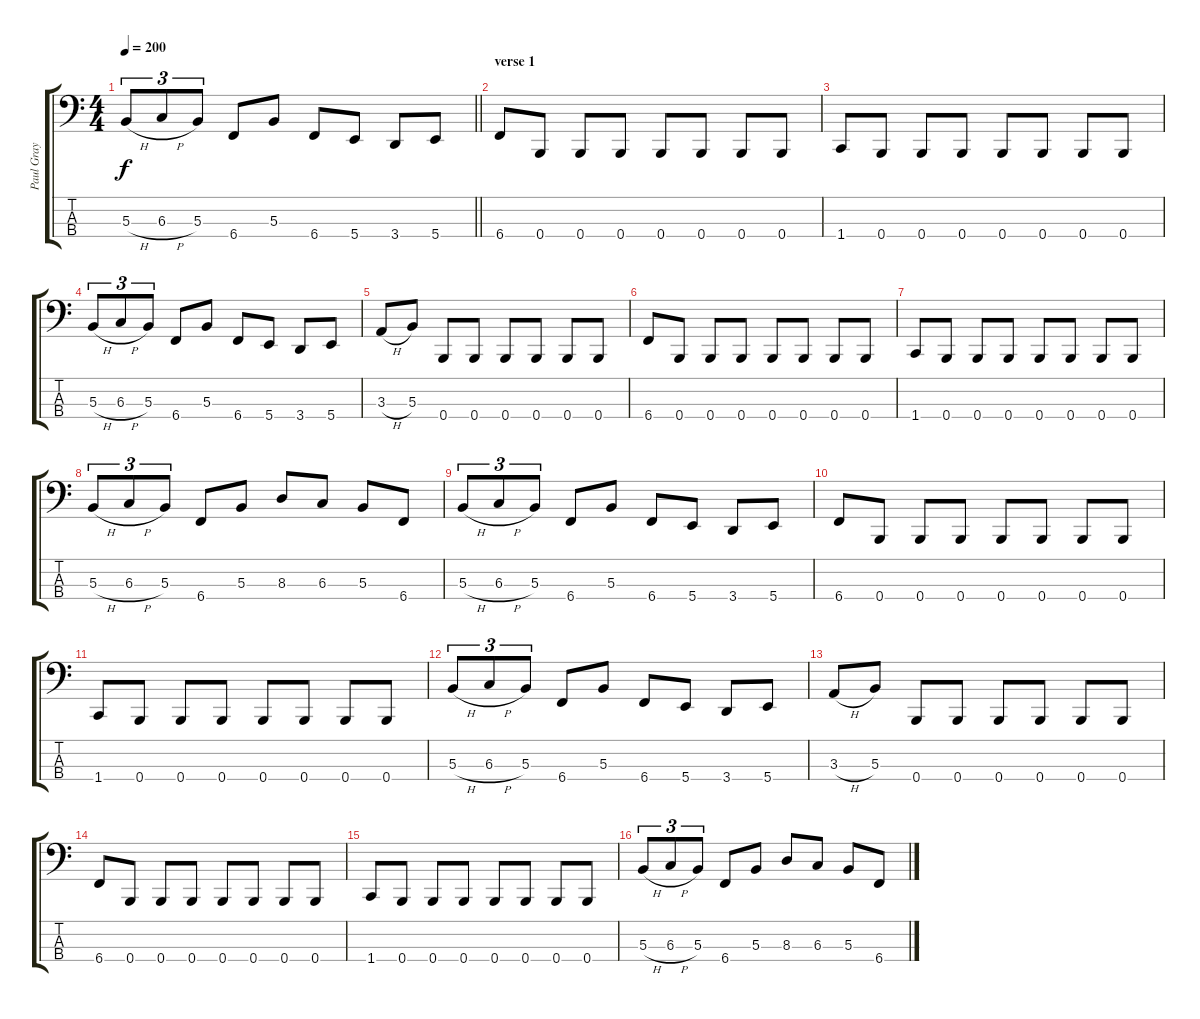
\track ("Paul Gray" "Paul Gray") {instrument electricbasspick}
\staff {score tabs}
\tuning (E2 B1 Gb1 B0) {hide}
\ts (4 4)
\tempo 200
\clef f4
\barLineRight lightlight
\ks c
5.3{h}.8{tu (3 2) dy f} 6.3{h}.8{tu (3 2)} 5.3.8{tu (3 2)} 6.4.8 5.3.8 6.4.8 5.4.8 3.4.8 5.4.8 |
\section ("" "verse 1")
6.4.8 0.4.8 0.4.8 0.4.8 0.4.8 0.4.8 0.4.8 0.4.8 |
1.4.8 0.4.8 0.4.8 0.4.8 0.4.8 0.4.8 0.4.8 0.4.8 |
5.3{h}.8{tu (3 2)} 6.3{h}.8{tu (3 2)} 5.3.8{tu (3 2)} 6.4.8 5.3.8 6.4.8 5.4.8 3.4.8 5.4.8 |
3.3{h}.8 5.3.8 0.4.8 0.4.8 0.4.8 0.4.8 0.4.8 0.4.8 |
6.4.8 0.4.8 0.4.8 0.4.8 0.4.8 0.4.8 0.4.8 0.4.8 |
1.4.8 0.4.8 0.4.8 0.4.8 0.4.8 0.4.8 0.4.8 0.4.8 |
5.3{h}.8{tu (3 2)} 6.3{h}.8{tu (3 2)} 5.3.8{tu (3 2)} 6.4.8 5.3.8 8.3.8 6.3.8 5.3.8 6.4.8 |
5.3{h}.8{tu (3 2)} 6.3{h}.8{tu (3 2)} 5.3.8{tu (3 2)} 6.4.8 5.3.8 6.4.8 5.4.8 3.4.8 5.4.8 |
6.4.8 0.4.8 0.4.8 0.4.8 0.4.8 0.4.8 0.4.8 0.4.8 |
1.4.8 0.4.8 0.4.8 0.4.8 0.4.8 0.4.8 0.4.8 0.4.8 |
5.3{h}.8{tu (3 2)} 6.3{h}.8{tu (3 2)} 5.3.8{tu (3 2)} 6.4.8 5.3.8 6.4.8 5.4.8 3.4.8 5.4.8 |
3.3{h}.8 5.3.8 0.4.8 0.4.8 0.4.8 0.4.8 0.4.8 0.4.8 |
6.4.8 0.4.8 0.4.8 0.4.8 0.4.8 0.4.8 0.4.8 0.4.8 |
1.4.8 0.4.8 0.4.8 0.4.8 0.4.8 0.4.8 0.4.8 0.4.8 |
5.3{h}.8{tu (3 2)} 6.3{h}.8{tu (3 2)} 5.3.8{tu (3 2)} 6.4.8 5.3.8 8.3.8 6.3.8 5.3.8 6.4.8
